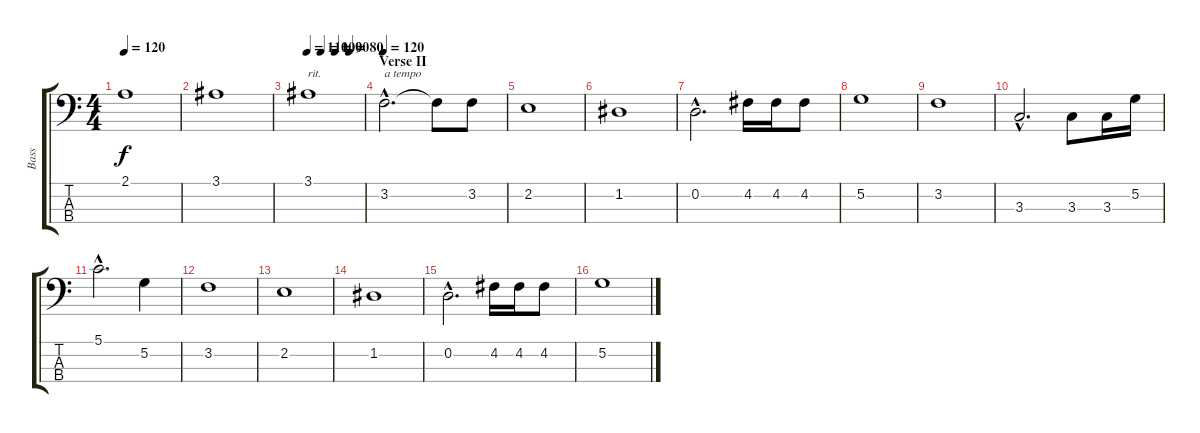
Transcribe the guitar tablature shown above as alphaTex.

\track ("Bass" "Bass") {instrument electricbassfinger}
\staff {score tabs}
\tuning (G2 D2 A1 E1) {hide}
\ts (4 4)
\tempo 120
\clef f4
\ks c
2.1.1{dy f} |
3.1.1 |
\tempo 110
\tempo (100 0.25)
\tempo (90 0.5)
\tempo (80 0.75)
3.1.1{txt "rit."} |
\section ("" "Verse II")
\tempo 120
3.2{hac}.2{d txt "a tempo"} 3.2{t}.8 3.2.8 |
2.2.1 |
1.2.1 |
0.2{hac}.2{d} 4.2.16 4.2.16 4.2.8 |
5.2.1 |
3.2.1 |
3.3{hac}.2{d} 3.3.8 3.3.16 5.2.16 |
5.1{hac}.2{d} 5.2.4 |
3.2.1 |
2.2.1 |
1.2.1 |
0.2{hac}.2{d} 4.2.16 4.2.16 4.2.8 |
5.2.1
